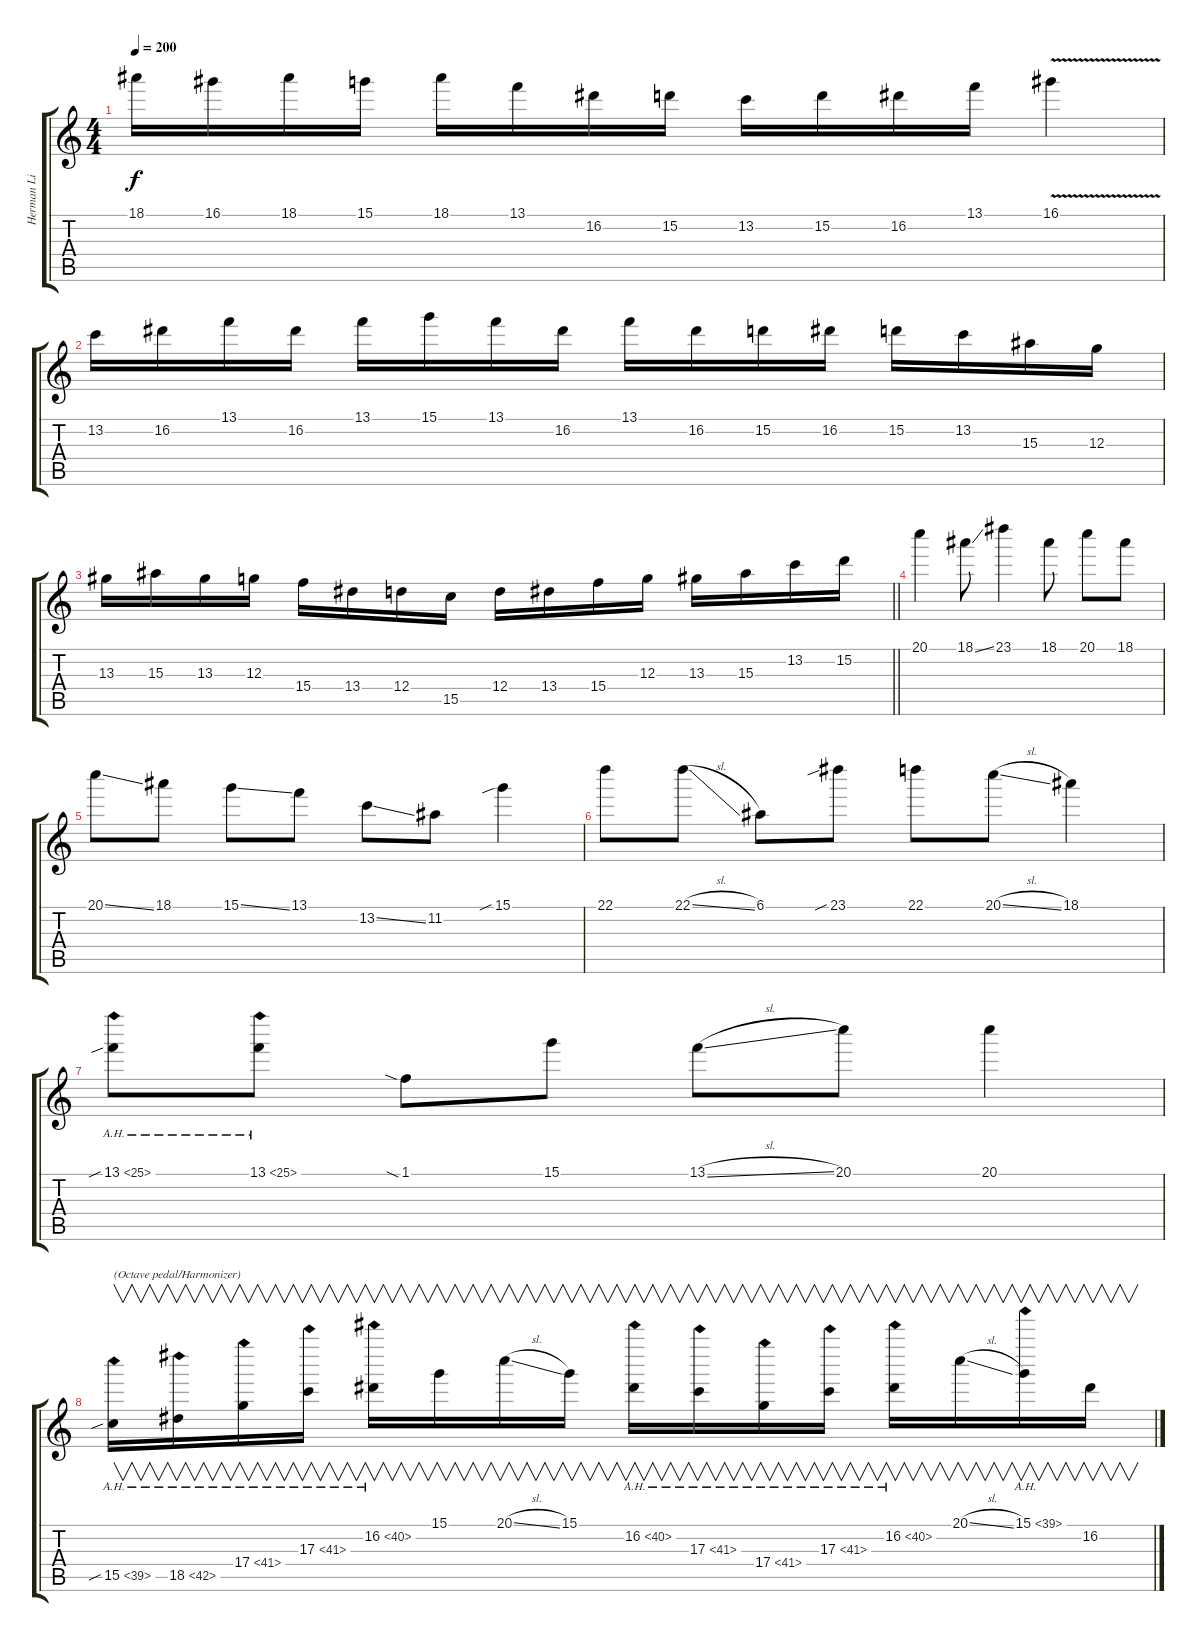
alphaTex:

\track ("Herman Li (Lead Guitar)" "Herman Li ") {instrument overdrivenguitar}
\staff {score tabs}
\tuning (E4 B3 G3 D3 A2 E2) {hide}
\ts (4 4)
\tempo 200
\clef g2
\ks aminor
18.1.16{dy f} 16.1.16 18.1.16 15.1.16 18.1.16 13.1.16 16.2.16 15.2.16 13.2.16 15.2.16 16.2.16 13.1.16 16.1{v}.4 |
13.2.16 16.2.16 13.1.16 16.2.16 13.1.16 15.1.16 13.1.16 16.2.16 13.1.16 16.2.16 15.2.16 16.2.16 15.2.16 13.2.16 15.3.16 12.3.16 |
\barLineRight lightlight
13.3.16 15.3.16 13.3.16 12.3.16 15.4.16 13.4.16 12.4.16 15.5.16 12.4.16 13.4.16 15.4.16 12.3.16 13.3.16 15.3.16 13.2.16 15.2.16 |
20.1.4 18.1{ss}.8 23.1.4 18.1.8 20.1.8 18.1.8 |
20.1{ss}.8 18.1.8 15.1{ss}.8 13.1.8 13.2{ss}.8 11.2.8 15.1{sib}.4 |
22.1.8 22.1{sl}.8 6.1.8 23.1{sib}.8 22.1.8 20.1{sl}.8 18.1.4 |
13.1{ah 12 sib}.8 13.1{ah 12}.8 1.1{sia}.8 15.1.8 13.1{sl}.8 20.1.8 20.1.4 |
15.5{ah 24 sib}.16{v txt "(Octave pedal/Harmonizer)"} 18.5{ah 24}.16{v} 17.4{ah 24}.16{v} 17.3{ah 24}.16{v} 16.2{ah 24}.16{v} 15.1.16{v} 20.1{sl}.16{v} 15.1.16{v} 16.2{ah 24}.16{v} 17.3{ah 24}.16{v} 17.4{ah 24}.16{v} 17.3{ah 24}.16{v} 16.2{ah 24}.16{v} 20.1{sl}.16{v} 15.1{ah 24}.16{v} 16.2.16{v}
